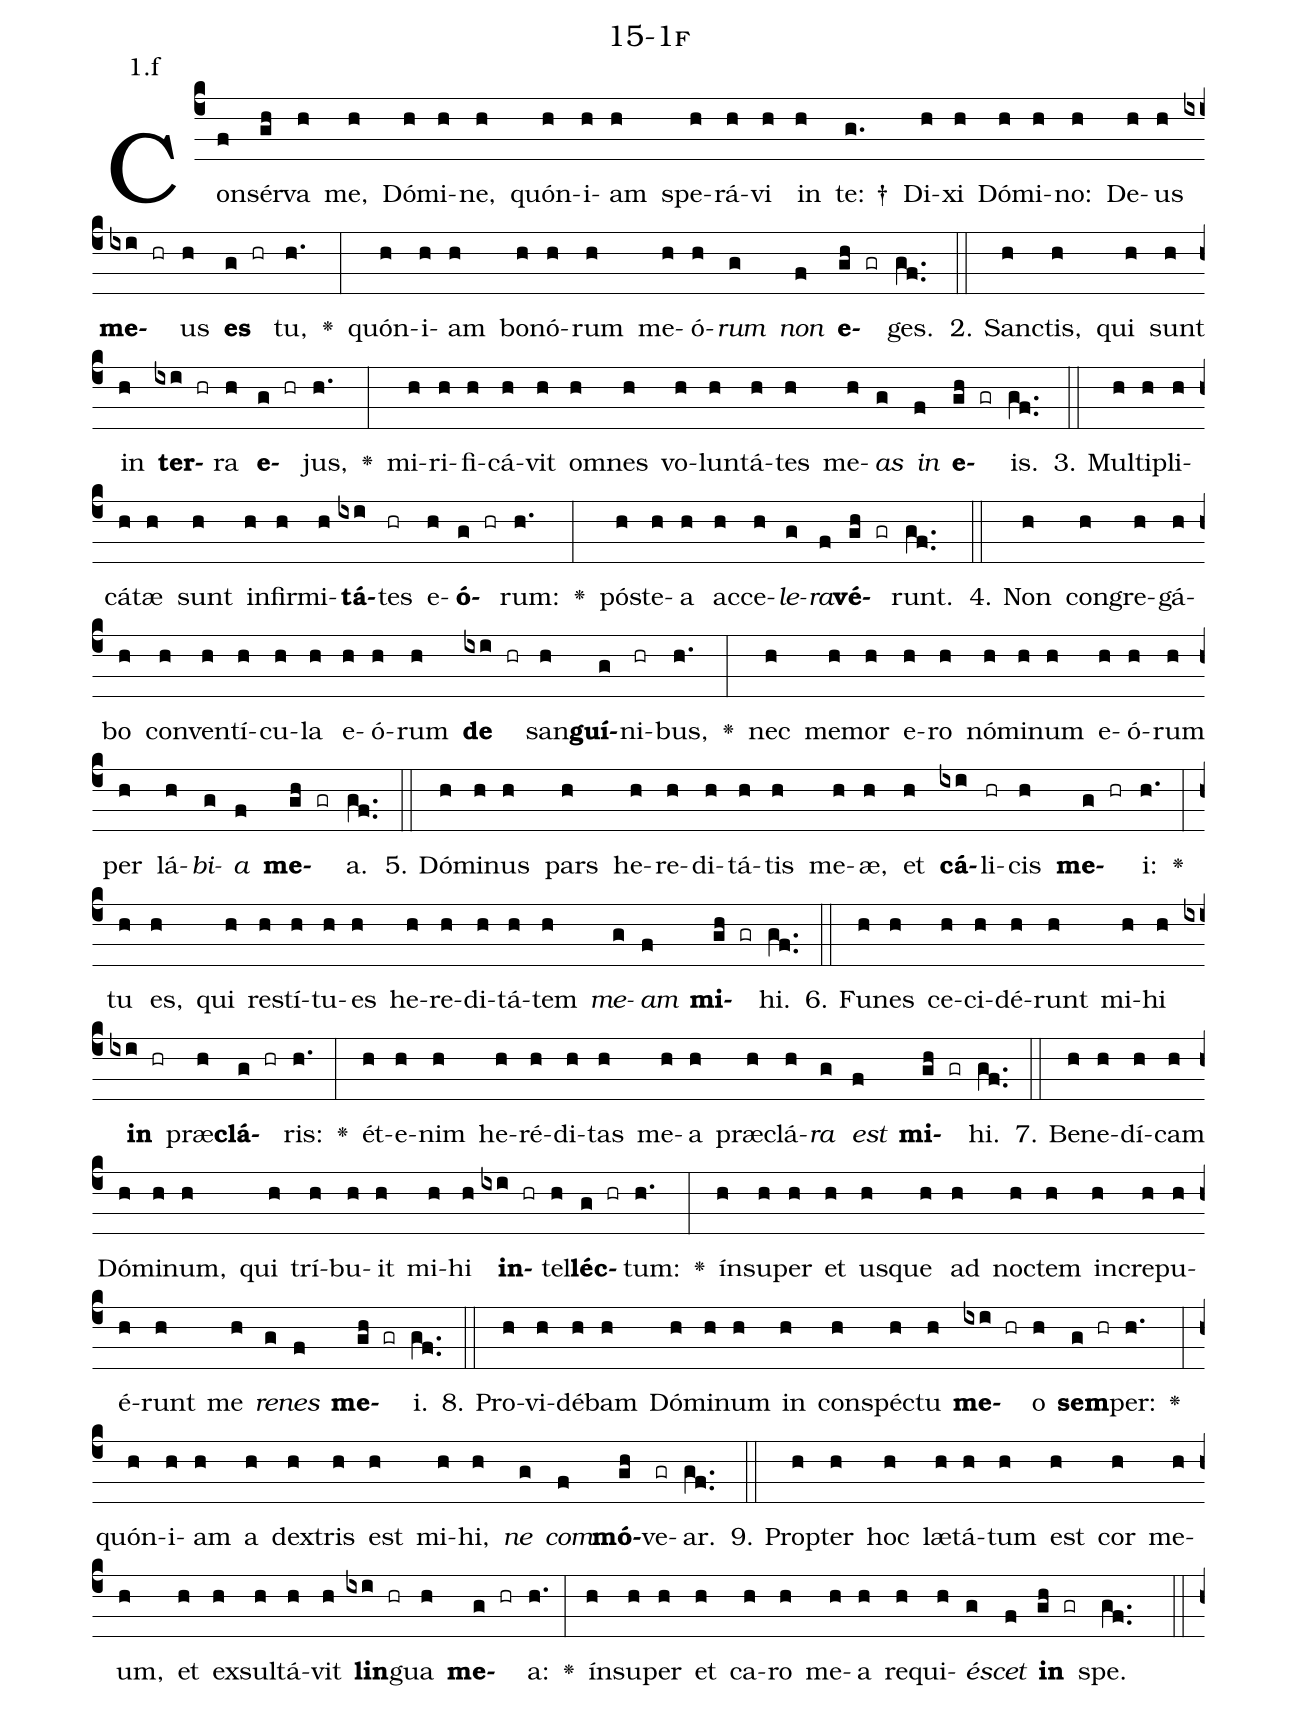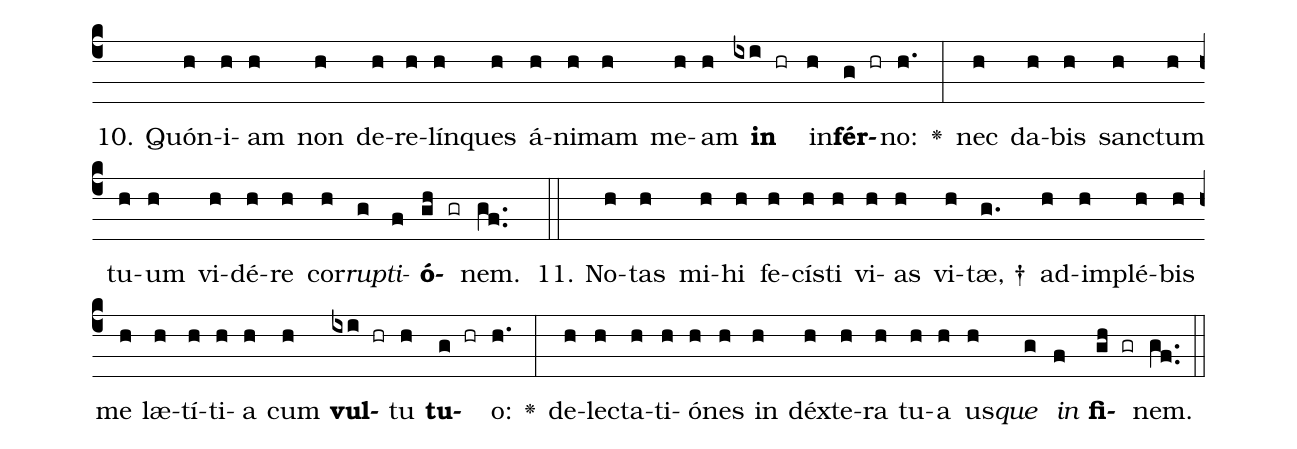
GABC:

name: 15-1f;
annotation: 1.f;
%%
(c4)Con(f)sér(gh)va(h) me,(h) Dó(h)mi(h)ne,(h) quón(h)i(h)am(h) spe(h)rá(h)vi(h) in(h) te: †(g.) Di(h)xi(h) Dó(h)mi(h)no:(h) De(h)us(h) <b>me</b>(ixi hr)us(h) <b>es</b>(g hr) tu,(h.) <v>\greheightstar</v>(:) quón(h)i(h)am(h) bo(h)nó(h)rum(h) me(h)ó(h)<i>rum</i>(g) <i>non</i>(f) <b>e</b>(gh gr)ges.(gf..) (::)
2. Sanc(h)tis,(h) qui(h) sunt(h) in(h) <b>ter</b>(ixi hr)ra(h) <b>e</b>(g hr)jus,(h.) <v>\greheightstar</v>(:) mi(h)ri(h)fi(h)cá(h)vit(h) om(h)nes(h) vo(h)lun(h)tá(h)tes(h) me(h)<i>as</i>(g) <i>in</i>(f) <b>e</b>(gh gr)is.(gf..) (::)
3. Mul(h)ti(h)pli(h)cá(h)tæ(h) sunt(h) in(h)fir(h)mi(h)<b>tá</b>(ixi)tes(hr) e(h)<b>ó</b>(g hr)rum:(h.) <v>\greheightstar</v>(:) póst(h)e(h)a(h) ac(h)ce(h)<i>le</i>(g)<i>ra</i>(f)<b>vé</b>(gh gr)runt.(gf..) (::)
4. Non(h) con(h)gre(h)gá(h)bo(h) con(h)ven(h)tí(h)cu(h)la(h) e(h)ó(h)rum(h) <b>de</b>(ixi hr) san(h)<b>guí</b>(g)ni(hr)bus,(h.) <v>\greheightstar</v>(:) nec(h) me(h)mor(h) e(h)ro(h) nó(h)mi(h)num(h) e(h)ó(h)rum(h) per(h) lá(h)<i>bi</i>(g)<i>a</i>(f) <b>me</b>(gh gr)a.(gf..) (::)
5. Dó(h)mi(h)nus(h) pars(h) he(h)re(h)di(h)tá(h)tis(h) me(h)æ,(h) et(h) <b>cá</b>(ixi)li(hr)cis(h) <b>me</b>(g hr)i:(h.) <v>\greheightstar</v>(:) tu(h) es,(h) qui(h) re(h)stí(h)tu(h)es(h) he(h)re(h)di(h)tá(h)tem(h) <i>me</i>(g)<i>am</i>(f) <b>mi</b>(gh gr)hi.(gf..) (::)
6. Fu(h)nes(h) ce(h)ci(h)dé(h)runt(h) mi(h)hi(h) <b>in</b>(ixi hr) præ(h)<b>clá</b>(g hr)ris:(h.) <v>\greheightstar</v>(:) ét(h)e(h)nim(h) he(h)ré(h)di(h)tas(h) me(h)a(h) præ(h)clá(h)<i>ra</i>(g) <i>est</i>(f) <b>mi</b>(gh gr)hi.(gf..) (::)
7. Be(h)ne(h)dí(h)cam(h) Dó(h)mi(h)num,(h) qui(h) trí(h)bu(h)it(h) mi(h)hi(h) <b>in</b>(ixi hr)tel(h)<b>léc</b>(g hr)tum:(h.) <v>\greheightstar</v>(:) ín(h)su(h)per(h) et(h) us(h)que(h) ad(h) noc(h)tem(h) in(h)cre(h)pu(h)é(h)runt(h) me(h) <i>re</i>(g)<i>nes</i>(f) <b>me</b>(gh gr)i.(gf..) (::)
8. Pro(h)vi(h)dé(h)bam(h) Dó(h)mi(h)num(h) in(h) con(h)spéc(h)tu(h) <b>me</b>(ixi hr)o(h) <b>sem</b>(g hr)per:(h.) <v>\greheightstar</v>(:) quón(h)i(h)am(h) a(h) dex(h)tris(h) est(h) mi(h)hi,(h) <i>ne</i>(g) <i>com</i>(f)<b>mó</b>(gh)ve(gr)ar.(gf..) (::)
9. Prop(h)ter(h) hoc(h) læ(h)tá(h)tum(h) est(h) cor(h) me(h)um,(h) et(h) ex(h)sul(h)tá(h)vit(h) <b>lin</b>(ixi hr)gua(h) <b>me</b>(g hr)a:(h.) <v>\greheightstar</v>(:) ín(h)su(h)per(h) et(h) ca(h)ro(h) me(h)a(h) re(h)qui(h)<i>é</i>(g)<i>scet</i>(f) <b>in</b>(gh gr) spe.(gf..) (::)
10. Quón(h)i(h)am(h) non(h) de(h)re(h)lín(h)ques(h) á(h)ni(h)mam(h) me(h)am(h) <b>in</b>(ixi hr) in(h)<b>fér</b>(g hr)no:(h.) <v>\greheightstar</v>(:) nec(h) da(h)bis(h) sanc(h)tum(h) tu(h)um(h) vi(h)dé(h)re(h) cor(h)<i>rup</i>(g)<i>ti</i>(f)<b>ó</b>(gh gr)nem.(gf..) (::)
11. No(h)tas(h) mi(h)hi(h) fe(h)cís(h)ti(h) vi(h)as(h) vi(h)tæ, †(g.) ad(h)im(h)plé(h)bis(h) me(h) læ(h)tí(h)ti(h)a(h) cum(h) <b>vul</b>(ixi hr)tu(h) <b>tu</b>(g hr)o:(h.) <v>\greheightstar</v>(:) de(h)lec(h)ta(h)ti(h)ó(h)nes(h) in(h) déx(h)te(h)ra(h) tu(h)a(h) us(h)<i>que</i>(g) <i>in</i>(f) <b>fi</b>(gh gr)nem.(gf..) (::)
